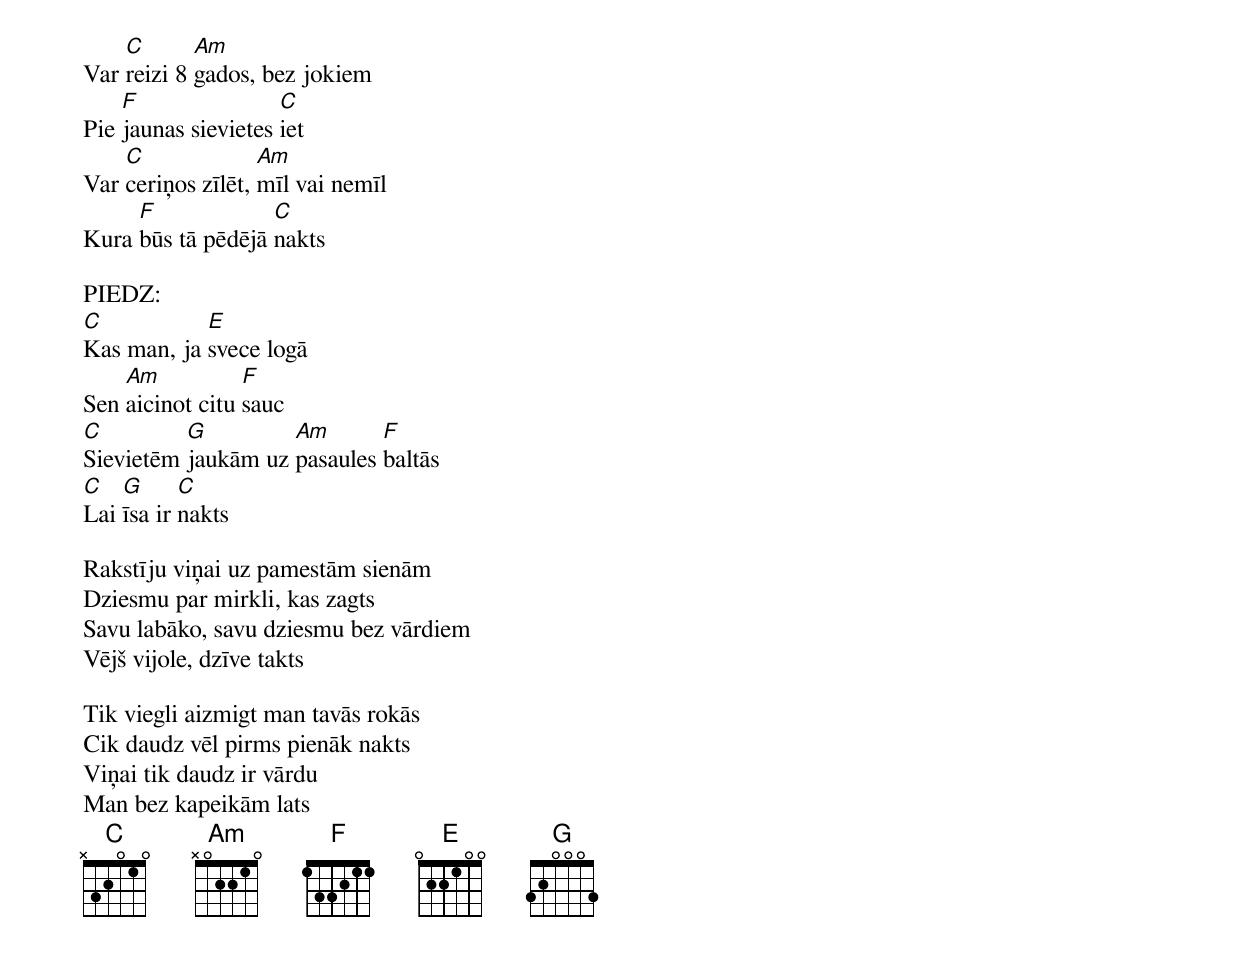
Var [C]reizi 8 [Am]gados, bez jokiem
Pie [F]jaunas sievietes [C]iet
Var [C]ceriņos zīlēt, [Am]mīl vai nemīl
Kura [F]būs tā pēdējā [C]nakts

PIEDZ:
[C]Kas man, ja [E]svece logā
Sen [Am]aicinot citu [F]sauc
[C]Sievietēm [G]jaukām uz [Am]pasaules [F]baltās
[C]Lai [G]īsa ir [C]nakts

Rakstīju viņai uz pamestām sienām
Dziesmu par mirkli, kas zagts
Savu labāko, savu dziesmu bez vārdiem
Vējš vijole, dzīve takts

Tik viegli aizmigt man tavās rokās
Cik daudz vēl pirms pienāk nakts
Viņai tik daudz ir vārdu
Man bez kapeikām lats
